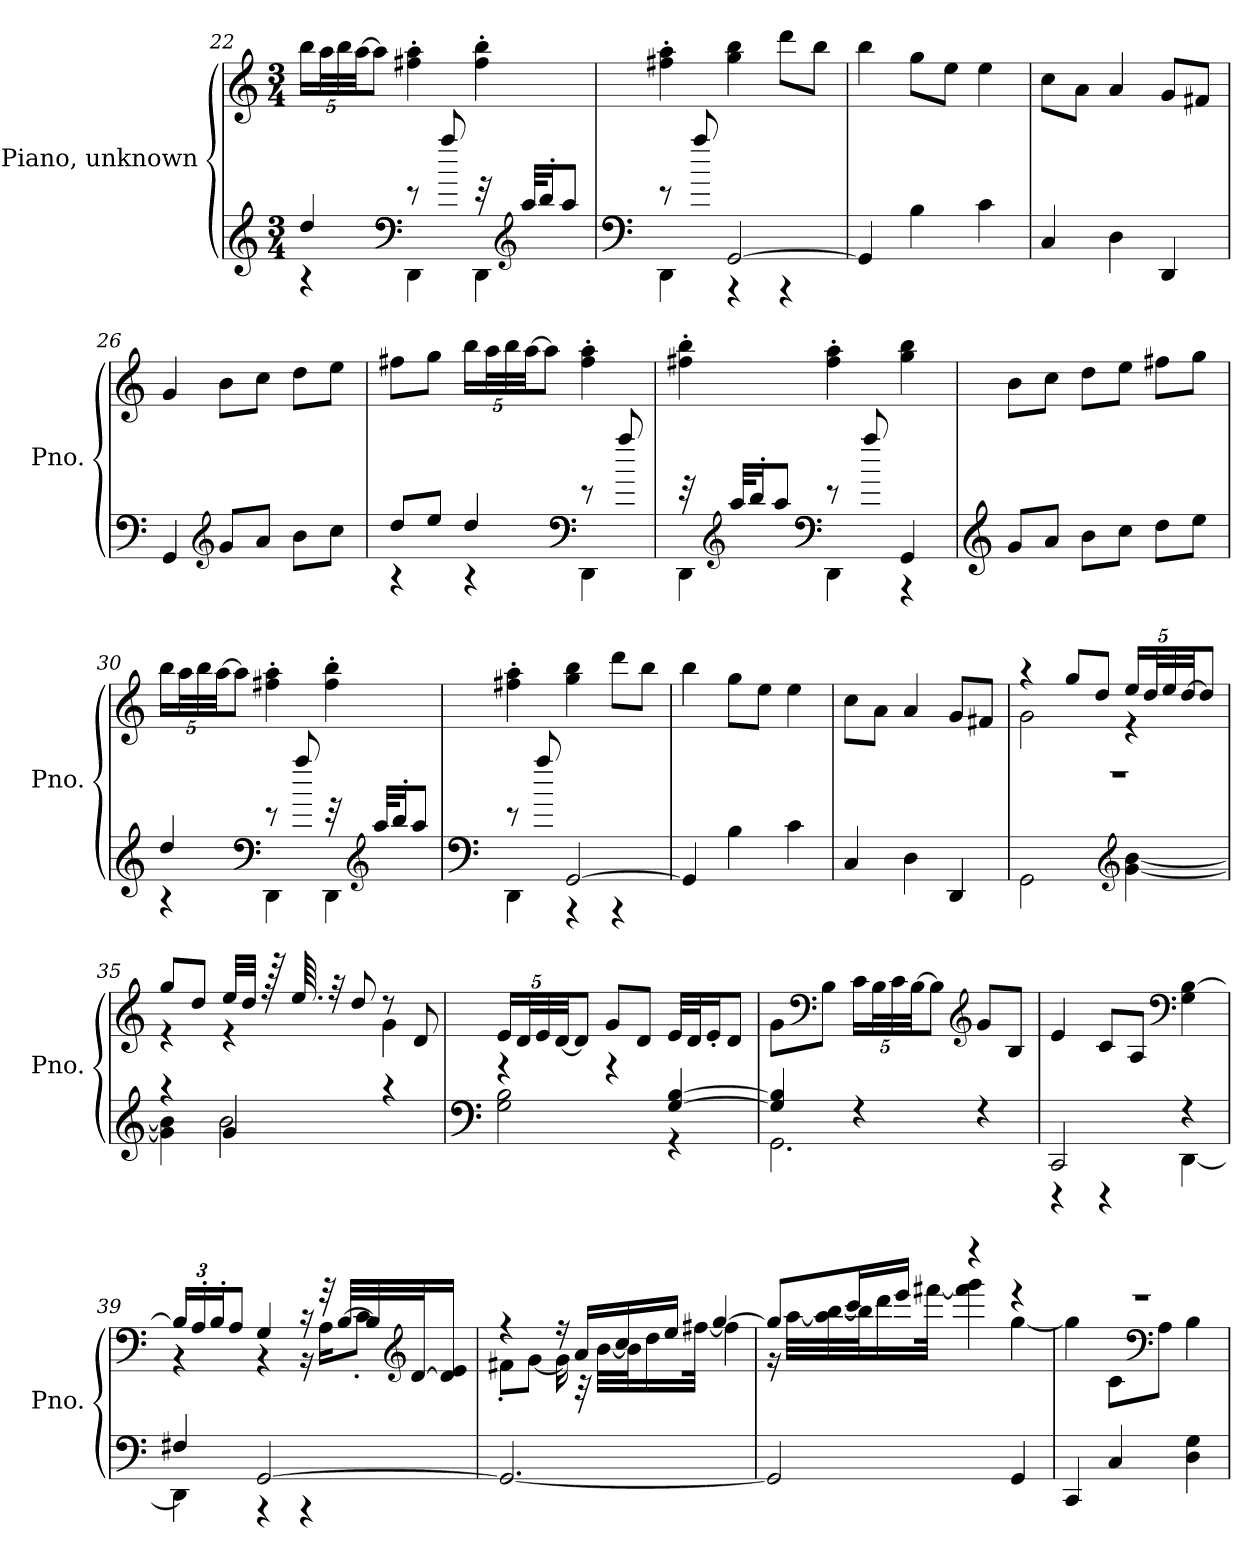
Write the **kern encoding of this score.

**kern	**kern
*part1	*part1
*staff2	*staff1
*I"Piano, unknown	*
*I'Pno.	*
*clefG2	*clefG2
*k[]	*k[]
*M3/4	*M3/4
=22	=22
*^	*
*	*	*Xbrackettup
4dd/	4r	20bb\LL
.	.	40aa\L
.	.	40bb\
.	.	[40aa\JJ
.	.	8aa\J]
*clefF4	*	*
8r	4DD\	4ff#X\' 4aa\'
8aa/	.	.
32r	4DD\	4ff#\' 4bb\'
*clefG2	*	*
32aa/KLL	.	.
16bb'/J	.	.
8aa/J	.	.
=23	=23	=23
*clefF4	*	*
8r	4DD\	4ff#X\' 4aa\'
8aa/	.	.
[2GG/	4r	4gg\ 4bb\
.	4r	8ddd\L
.	.	8bb\J
*v	*v	*
=24	=24
4GG/]	4bb\
4B\	8gg\L
.	8ee\J
4c\	4ee\
=25	=25
4C/	8cc\L
.	8a\J
4D\	4a/
4DD/	8g/L
.	8f#X/J
!!LO:LB:g=z
=26	=26
4GG/	4g/
*clefG2	*
8g/L	8b\L
8a/J	8cc\J
8b\L	8dd\L
8cc\J	8ee\J
=27	=27
*^	*
8dd/L	4r	8ff#X\L
8ee/J	.	8gg\J
4dd/	4r	20bb\LL
.	.	40aa\L
.	.	40bb\
.	.	[40aa\JJ
.	.	8aa\J]
*clefF4	*	*
8r	4DD\	4ff#\' 4aa\'
8aa/	.	.
=28	=28	=28
32r	4DD\	4ff#X\' 4bb\'
*clefG2	*	*
32aa/KLL	.	.
16bb'/J	.	.
8aa/J	.	.
*clefF4	*	*
8r	4DD\	4ff#\' 4aa\'
8aa/	.	.
4GG/	4r	4gg\ 4bb\
*v	*v	*
=29	=29
*clefG2	*
8g/L	8b\L
8a/J	8cc\J
8b\L	8dd\L
8cc\J	8ee\J
8dd\L	8ff#X\L
8ee\J	8gg\J
!!LO:PB:g=z
=30	=30
*^	*
4dd/	4r	20bb\LL
.	.	40aa\L
.	.	40bb\
.	.	[40aa\JJ
.	.	8aa\J]
*clefF4	*	*
8r	4DD\	4ff#X\' 4aa\'
8aa/	.	.
32r	4DD\	4ff#\' 4bb\'
*clefG2	*	*
32aa/KLL	.	.
16bb'/J	.	.
8aa/J	.	.
=31	=31	=31
*clefF4	*	*
8r	4DD\	4ff#X\' 4aa\'
8aa/	.	.
[2GG/	4r	4gg\ 4bb\
.	4r	8ddd\L
.	.	8bb\J
*v	*v	*
=32	=32
4GG/]	4bb\
4B\	8gg\L
.	8ee\J
4c\	4ee\
=33	=33
4C/	8cc\L
.	8a\J
4D\	4a/
4DD/	8g/L
.	8f#X/J
!!LO:LB:g=z
=34	=34
*^	*^
2.r	2GG\	4r	2g\
.	.	8gg/L	.
.	.	8dd/J	.
*clefG2	*	*	*
.	[4g\ [4b\	20ee/LL	4r
.	.	40dd/L	.
.	.	40ee/	.
.	.	[40dd/JJ	.
.	.	8dd/J]	.
=35	=35	=35	=35
4r	4g\] 4b\]	8gg/L	4r
.	.	8dd/J	.
4g/	2b\	32ee/LLL	4r
.	.	32dd/JJJ	.
.	.	128r	.
.	.	64.ee/	.
.	.	32r	.
.	.	8dd/	.
4r	.	8r	4g\
.	.	8d/	.
*	*	*v	*v
=36	=36	=36
*clefF4	*	*
4r	2G\ 2B\	20e/LL
.	.	40d/L
.	.	40e/
.	.	[40d/JJ
.	.	8d/J]
4r	.	8g/L
.	.	8d/J
[4G/ [4B/	4r	32e/LLL
.	.	32d/J
.	.	16e'/J
.	.	8d/J
!!LO:LB:g=z
=37	=37	=37
4G/] 4B/]	2.GG\	8g\L
*	*	*clefF4
.	.	8B\J
4r	.	20c\LL
.	.	40B\L
.	.	40c\
.	.	[40B\JJ
.	.	8B\J]
*	*	*clefG2
4r	.	8g/L
.	.	8B/J
=38	=38	=38
2CC/	4r	4e/
.	4r	8c/L
.	.	8A/J
*	*	*clefF4
4r	[4DD\	4G\ [4B\
=39	=39	=39
*	*	*^
4F#X/	4DD\]	24B/LL]	4r
.	.	24A'/	.
.	.	24B'/J	.
.	.	8A/J	.
[2GG/	4r	4G/	4r
.	4r	16r	16r
.	.	32r	16A\KL
.	.	[32B/LLL	.
.	.	32B/]	8c'\J
*	*	*clefG2	*
.	.	[32d/J	.
.	.	16d/] 16e/JJ	.
*v	*v	*	*
!!LO:LB:g=z	!!
=40	=40	=40
2.GG/_	4r	8f#X'\L
.	.	[8g\J
.	16r	16g\]
.	16a/LL	32r
.	.	[32b\LLL
.	16cc/	32b\J]
.	.	16dd\
.	16ee/JJ	.
.	.	[32ff#X\JJk
.	[4gg/	4ff#\]
=41	=41	=41
2GG/]	8gg/L]	16r
.	.	[32aa\LLL
.	.	32aa\] [32bb\
.	16ccc/L	32bb\J]
.	.	16ddd\
.	16eee/JJ	.
.	.	[32fff#X\JJk
.	4r	4fff#\] 4ggg\
4GG/	4r	[4gg\
=42	=42	=42
4CC/	2.r	4gg\]
4C/	.	8c\L
*	*clefF4	*
.	.	8A\J
4D\ 4G\	.	4B\
*	*v	*v
=	=
*-	*-
